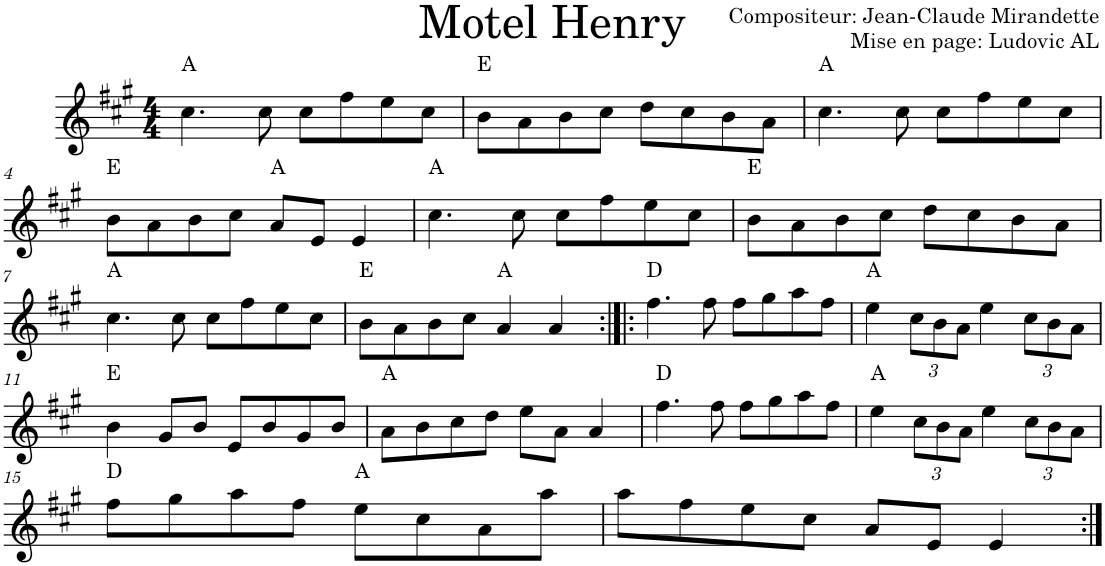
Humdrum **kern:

**kern	**harte
*part1	*part1
*staff1	*
*I"Violon	*
*I'Vln.	*
*clefG2	*
*k[f#c#g#]	*
*M4/4	*
=1	=1
4.cc#\	A:maj
8cc#\	.
8cc#\L	.
8ff#\	.
8ee\	.
8cc#\J	.
=2	=2
8b\L	E:maj
8a\	.
8b\	.
8cc#\J	.
8dd\L	.
8cc#\	.
8b\	.
8a\J	.
=3	=3
4.cc#\	A:maj
8cc#\	.
8cc#\L	.
8ff#\	.
8ee\	.
8cc#\J	.
!!LO:LB:g=z
=4	=4
8b\L	E:maj
8a\	.
8b\	.
8cc#\J	.
8a/L	A:maj
8e/J	.
4e/	.
=5	=5
4.cc#\	A:maj
8cc#\	.
8cc#\L	.
8ff#\	.
8ee\	.
8cc#\J	.
=6	=6
8b\L	E:maj
8a\	.
8b\	.
8cc#\J	.
8dd\L	.
8cc#\	.
8b\	.
8a\J	.
!!LO:LB:g=z
=7	=7
4.cc#\	A:maj
8cc#\	.
8cc#\L	.
8ff#\	.
8ee\	.
8cc#\J	.
=8	=8
8b\L	E:maj
8a\	.
8b\	.
8cc#\J	.
4a/	A:maj
4a/	.
=9:|!|:	=9:|!|:
4.ff#\	D:maj
8ff#\	.
8ff#\L	.
8gg#\	.
8aa\	.
8ff#\J	.
=10	=10
4ee\	A:maj
*Xbrackettup	*
12cc#\L	.
12b\	.
12a\J	.
4ee\	.
12cc#\L	.
12b\	.
12a\J	.
!!LO:LB:g=z
=11	=11
4b\	E:maj
8g#/L	.
8b/J	.
8e/L	.
8b/	.
8g#/	.
8b/J	.
=12	=12
8a\L	A:maj
8b\	.
8cc#\	.
8dd\J	.
8ee\L	.
8a\J	.
4a/	.
=13	=13
4.ff#\	D:maj
8ff#\	.
8ff#\L	.
8gg#\	.
8aa\	.
8ff#\J	.
=14	=14
4ee\	A:maj
12cc#\L	.
12b\	.
12a\J	.
4ee\	.
12cc#\L	.
12b\	.
12a\J	.
!!LO:LB:g=z
=15	=15
8ff#\L	D:maj
8gg#\	.
8aa\	.
8ff#\J	.
8ee\L	A:maj
8cc#\	.
8a\	.
8aa\J	.
=16	=16
8aa\L	.
8ff#\	.
8ee\	.
8cc#\J	.
8a/L	.
8e/J	.
4e/	.
=:|!	=:|!
*-	*-
